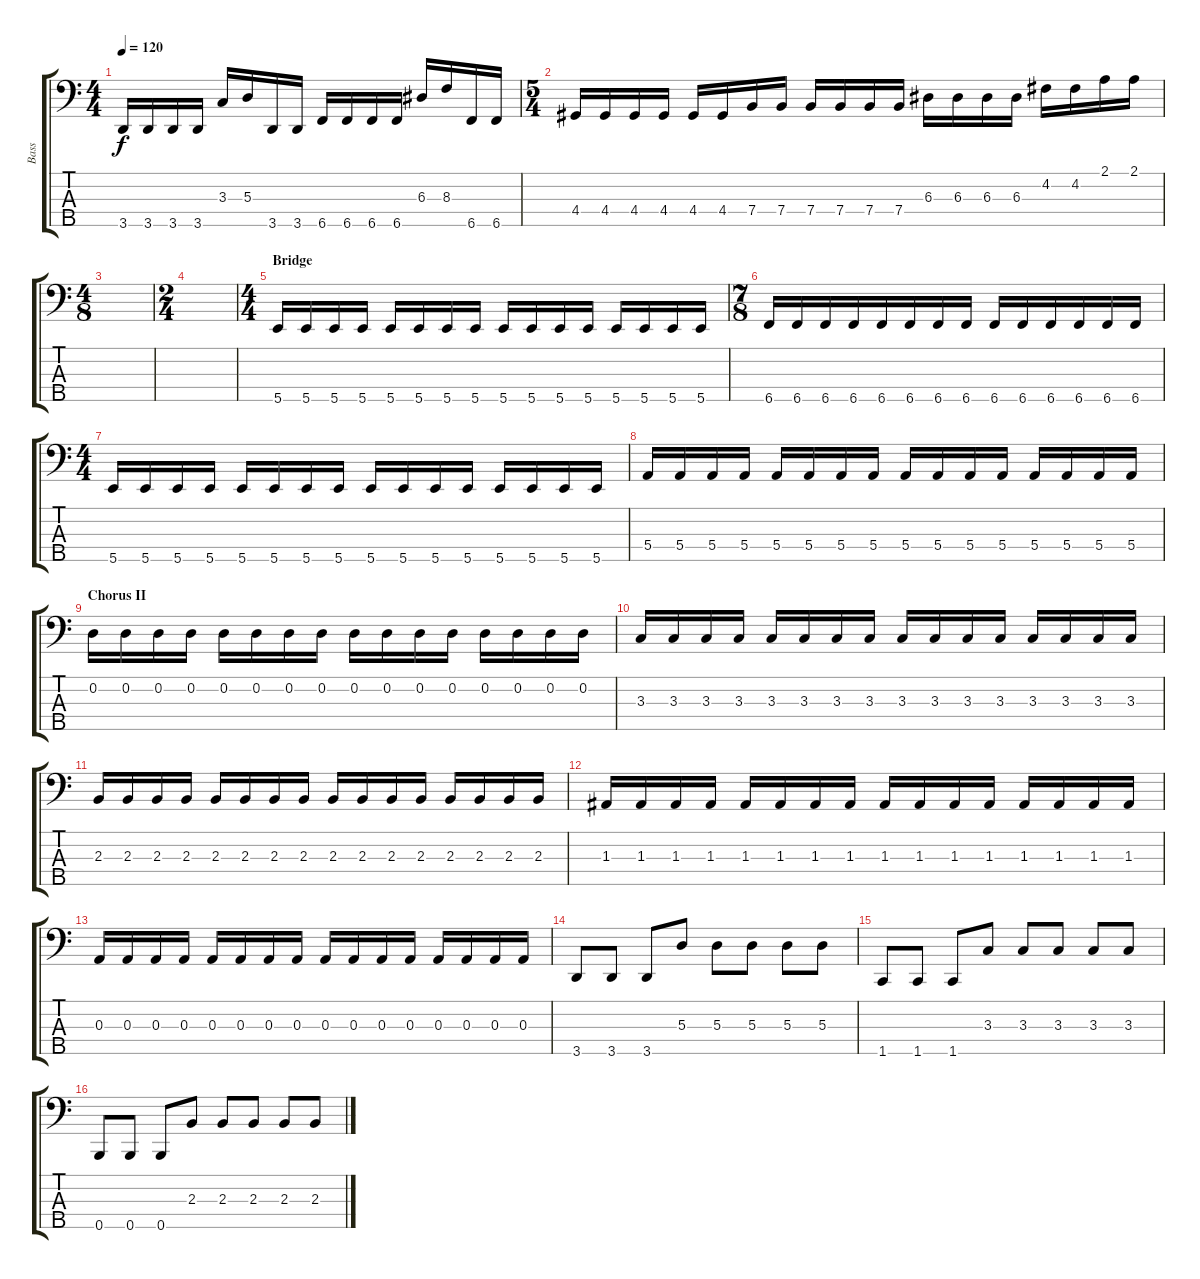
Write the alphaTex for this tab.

\track ("Bass" "Bass") {instrument electricbassfinger}
\staff {score tabs}
\tuning (G2 D2 A1 E1 B0) {hide}
\ts (4 4)
\tempo 120
\clef f4
\ks c
3.5.16{dy f} 3.5.16 3.5.16 3.5.16 3.3.16 5.3.16 3.5.16 3.5.16 6.5.16 6.5.16 6.5.16 6.5.16 6.3.16 8.3.16 6.5.16 6.5.16 |
\ts (5 4)
4.4.16 4.4.16 4.4.16 4.4.16 4.4.16 4.4.16 7.4.16 7.4.16 7.4.16 7.4.16 7.4.16 7.4.16 6.3.16 6.3.16 6.3.16 6.3.16 4.2.16 4.2.16 2.1.16 2.1.16 |
\ts (4 8)
|
\ts (2 4)
|
\ts (4 4)
\section ("" "Bridge")
5.5.16 5.5.16 5.5.16 5.5.16 5.5.16 5.5.16 5.5.16 5.5.16 5.5.16 5.5.16 5.5.16 5.5.16 5.5.16 5.5.16 5.5.16 5.5.16 |
\ts (7 8)
6.5.16 6.5.16 6.5.16 6.5.16 6.5.16 6.5.16 6.5.16 6.5.16 6.5.16 6.5.16 6.5.16 6.5.16 6.5.16 6.5.16 |
\ts (4 4)
5.5.16 5.5.16 5.5.16 5.5.16 5.5.16 5.5.16 5.5.16 5.5.16 5.5.16 5.5.16 5.5.16 5.5.16 5.5.16 5.5.16 5.5.16 5.5.16 |
5.4.16 5.4.16 5.4.16 5.4.16 5.4.16 5.4.16 5.4.16 5.4.16 5.4.16 5.4.16 5.4.16 5.4.16 5.4.16 5.4.16 5.4.16 5.4.16 |
\section ("" "Chorus II")
0.2.16 0.2.16 0.2.16 0.2.16 0.2.16 0.2.16 0.2.16 0.2.16 0.2.16 0.2.16 0.2.16 0.2.16 0.2.16 0.2.16 0.2.16 0.2.16 |
3.3.16 3.3.16 3.3.16 3.3.16 3.3.16 3.3.16 3.3.16 3.3.16 3.3.16 3.3.16 3.3.16 3.3.16 3.3.16 3.3.16 3.3.16 3.3.16 |
2.3.16 2.3.16 2.3.16 2.3.16 2.3.16 2.3.16 2.3.16 2.3.16 2.3.16 2.3.16 2.3.16 2.3.16 2.3.16 2.3.16 2.3.16 2.3.16 |
1.3.16 1.3.16 1.3.16 1.3.16 1.3.16 1.3.16 1.3.16 1.3.16 1.3.16 1.3.16 1.3.16 1.3.16 1.3.16 1.3.16 1.3.16 1.3.16 |
0.3.16 0.3.16 0.3.16 0.3.16 0.3.16 0.3.16 0.3.16 0.3.16 0.3.16 0.3.16 0.3.16 0.3.16 0.3.16 0.3.16 0.3.16 0.3.16 |
3.5.8 3.5.8 3.5.8 5.3.8 5.3.8 5.3.8 5.3.8 5.3.8 |
1.5.8 1.5.8 1.5.8 3.3.8 3.3.8 3.3.8 3.3.8 3.3.8 |
0.5.8 0.5.8 0.5.8 2.3.8 2.3.8 2.3.8 2.3.8 2.3.8
